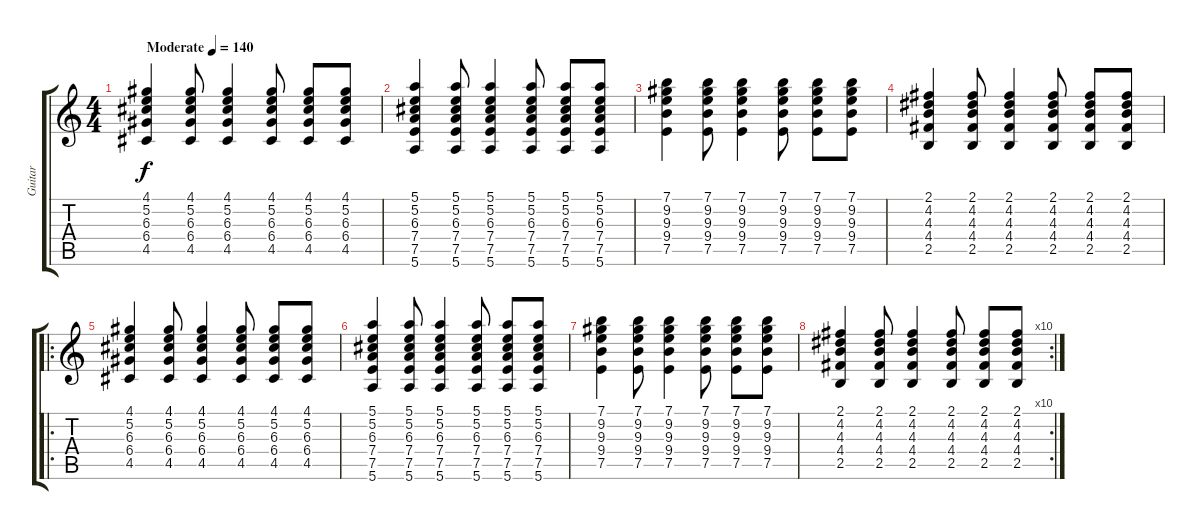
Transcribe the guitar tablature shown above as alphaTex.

\track ("Guitar" "Guitar") {instrument acousticguitarnylon}
\staff {score tabs}
\tuning (E4 B3 G3 D3 A2 E2) {hide}
\ts (4 4)
\tempo (140 "Moderate")
\clef g2
\ks c
(4.1 5.2 6.3 6.4 4.5).4{dy f instrument acousticguitarnylon} (4.1 5.2 6.3 6.4 4.5).8 (4.1 5.2 6.3 6.4 4.5).4 (4.1 5.2 6.3 6.4 4.5).8 (4.1 5.2 6.3 6.4 4.5).8 (4.1 5.2 6.3 6.4 4.5).8 |
(5.1 5.2 6.3 7.4 7.5 5.6).4 (5.1 5.2 6.3 7.4 7.5 5.6).8 (5.1 5.2 6.3 7.4 7.5 5.6).4 (5.1 5.2 6.3 7.4 7.5 5.6).8 (5.1 5.2 6.3 7.4 7.5 5.6).8 (5.1 5.2 6.3 7.4 7.5 5.6).8 |
(7.1 9.2 9.3 9.4 7.5).4 (7.1 9.2 9.3 9.4 7.5).8 (7.1 9.2 9.3 9.4 7.5).4 (7.1 9.2 9.3 9.4 7.5).8 (7.1 9.2 9.3 9.4 7.5).8 (7.1 9.2 9.3 9.4 7.5).8 |
(2.1 4.2 4.3 4.4 2.5).4 (2.1 4.2 4.3 4.4 2.5).8 (2.1 4.2 4.3 4.4 2.5).4 (2.1 4.2 4.3 4.4 2.5).8 (2.1 4.2 4.3 4.4 2.5).8 (2.1 4.2 4.3 4.4 2.5).8 |
\ro
(4.1 5.2 6.3 6.4 4.5).4 (4.1 5.2 6.3 6.4 4.5).8 (4.1 5.2 6.3 6.4 4.5).4 (4.1 5.2 6.3 6.4 4.5).8 (4.1 5.2 6.3 6.4 4.5).8 (4.1 5.2 6.3 6.4 4.5).8 |
(5.1 5.2 6.3 7.4 7.5 5.6).4 (5.1 5.2 6.3 7.4 7.5 5.6).8 (5.1 5.2 6.3 7.4 7.5 5.6).4 (5.1 5.2 6.3 7.4 7.5 5.6).8 (5.1 5.2 6.3 7.4 7.5 5.6).8 (5.1 5.2 6.3 7.4 7.5 5.6).8 |
(7.1 9.2 9.3 9.4 7.5).4 (7.1 9.2 9.3 9.4 7.5).8 (7.1 9.2 9.3 9.4 7.5).4 (7.1 9.2 9.3 9.4 7.5).8 (7.1 9.2 9.3 9.4 7.5).8 (7.1 9.2 9.3 9.4 7.5).8 |
\rc 10
(2.1 4.2 4.3 4.4 2.5).4 (2.1 4.2 4.3 4.4 2.5).8 (2.1 4.2 4.3 4.4 2.5).4 (2.1 4.2 4.3 4.4 2.5).8 (2.1 4.2 4.3 4.4 2.5).8 (2.1 4.2 4.3 4.4 2.5).8
